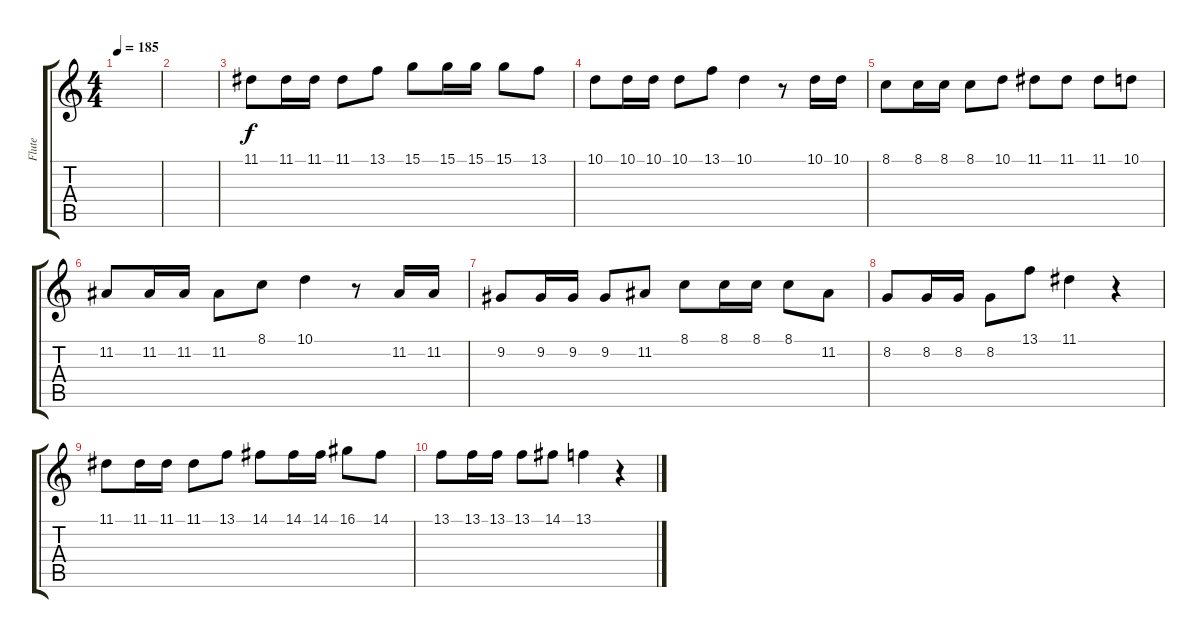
\track ("Flute" "Flute") {instrument flute}
\staff {score tabs}
\tuning (E4 B3 G3 D3 A2 E2) {hide}
\ts (4 4)
\tempo 185
\clef g2
\ks c
|
|
11.1.8 11.1.16 11.1.16 11.1.8 13.1.8 15.1.8 15.1.16 15.1.16 15.1.8 13.1.8 |
10.1.8 10.1.16 10.1.16 10.1.8 13.1.8 10.1.4 r.8 10.1.16 10.1.16 |
8.1.8 8.1.16 8.1.16 8.1.8 10.1.8 11.1.8 11.1.8 11.1.8 10.1.8 |
11.2.8 11.2.16 11.2.16 11.2.8 8.1.8 10.1.4 r.8 11.2.16 11.2.16 |
9.2.8 9.2.16 9.2.16 9.2.8 11.2.8 8.1.8 8.1.16 8.1.16 8.1.8 11.2.8 |
8.2.8 8.2.16 8.2.16 8.2.8 13.1.8 11.1.4 r.4 |
11.1.8 11.1.16 11.1.16 11.1.8 13.1.8 14.1.8 14.1.16 14.1.16 16.1.8 14.1.8 |
13.1.8 13.1.16 13.1.16 13.1.8 14.1.8 13.1.4 r.4
